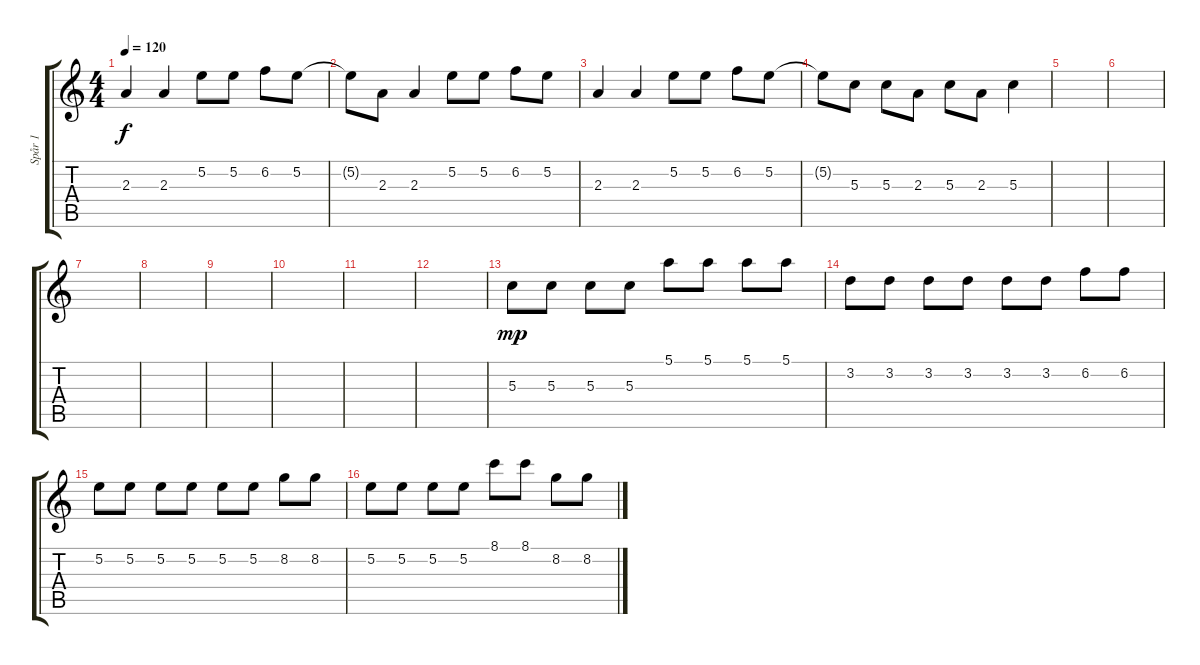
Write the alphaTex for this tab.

\track ("Spår 1" "Spår 1") {instrument overdrivenguitar}
\staff {score tabs}
\tuning (E4 B3 G3 D3 A2 E2) {hide}
\ts (4 4)
\tempo 120
\clef g2
\ks c
2.3.4{dy f} 2.3.4 5.2.8 5.2.8 6.2.8 5.2.8 |
5.2{t}.8 2.3.8 2.3.4 5.2.8 5.2.8 6.2.8 5.2.8 |
2.3.4 2.3.4 5.2.8 5.2.8 6.2.8 5.2.8 |
5.2{t}.8 5.3.8 5.3.8 2.3.8 5.3.8 2.3.8 5.3.4 |
|
|
|
|
|
|
|
|
5.3.8{dy mp} 5.3.8 5.3.8 5.3.8 5.1.8 5.1.8 5.1.8 5.1.8 |
3.2.8 3.2.8 3.2.8 3.2.8 3.2.8 3.2.8 6.2.8 6.2.8 |
5.2.8 5.2.8 5.2.8 5.2.8 5.2.8 5.2.8 8.2.8 8.2.8 |
5.2.8 5.2.8 5.2.8 5.2.8 8.1.8 8.1.8 8.2.8 8.2.8
